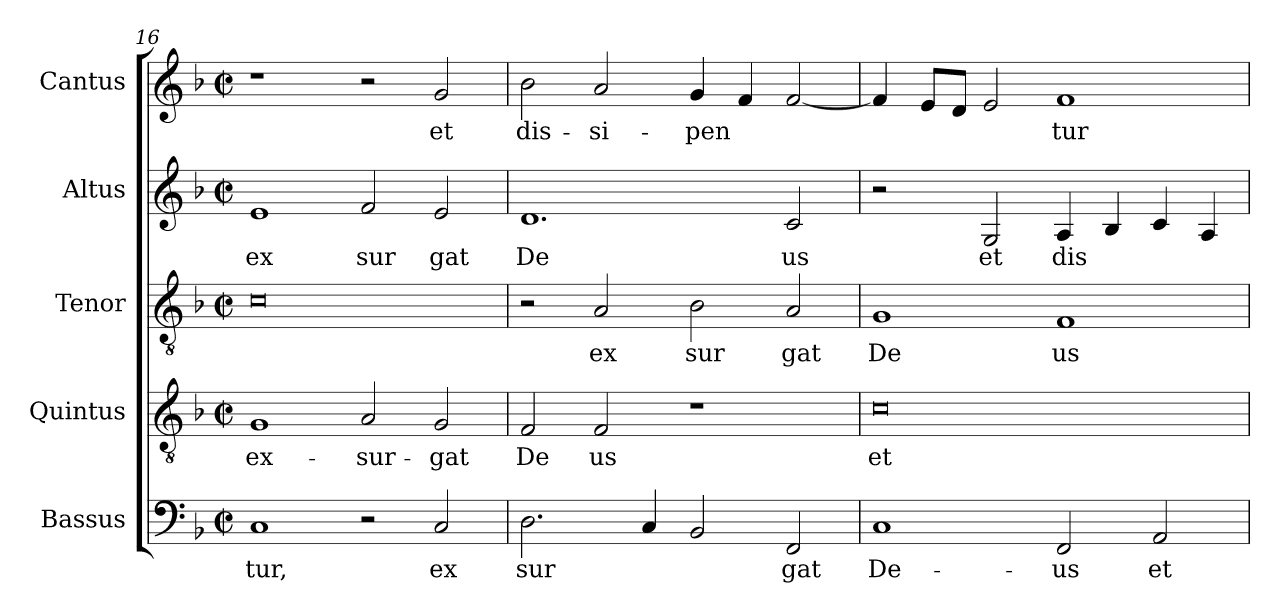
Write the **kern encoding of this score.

**kern	**text	**kern	**text	**kern	**text	**kern	**text	**kern	**text
*part5	*part5	*part4	*part4	*part3	*part3	*part2	*part2	*part1	*part1
*staff5	*staff5	*staff4	*staff4	*staff3	*staff3	*staff2	*staff2	*staff1	*staff1
*I"Bassus	*	*I"Quintus	*	*I"Tenor	*	*I"Altus	*	*I"Cantus	*
*I'Bassus	*	*I'Quintus	*	*I'Tenor	*	*I'Altus	*	*I'Cantus	*
*clefF4	*	*clefGv2	*	*clefGv2	*	*clefG2	*	*clefG2	*
*k[b-]	*	*k[b-]	*	*k[b-]	*	*k[b-]	*	*k[b-]	*
*F:	*	*F:	*	*F:	*	*F:	*	*F:	*
*M2/2	*	*M2/2	*	*M2/2	*	*M2/2	*	*M2/2	*
*met(c|)	*	*met(c|)	*	*met(c|)	*	*met(c|)	*	*met(c|)	*
=16	=16	=16	=16	=16	=16	=16	=16	=16	=16
!	!LO:LY:b:cj	!	!LO:LY:b:cj	!	!LO:LY:b:cj	!	!LO:LY:b:cj	!	!
1C	tur,	1G	ex-	0c	.	1e	ex	1r	.
!	!	!	!LO:LY:b:cj	!	!	!	!LO:LY:b:cj	!	!
2r	.	2A/	-sur-	.	.	2f/	sur	2r	.
!	!LO:LY:b:cj	!	!LO:LY:b:cj	!	!	!	!LO:LY:b:cj	!	!LO:LY:b:cj
2C/	ex	2G/	-gat	.	.	2e/	gat	2g/	et
!!LO:PB:g=z
=17	=17	=17	=17	=17	=17	=17	=17	=17	=17
!	!LO:LY:b:cj	!	!LO:LY:b:cj	!	!	!	!LO:LY:b:cj	!	!LO:LY:b:cj
2.D\	sur-	2F/	De	2r	.	1.d	De	2b-\	dis-
!	!	!	!LO:LY:b:cj	!	!LO:LY:b:cj	!	!	!	!LO:LY:b:cj
.	.	2F/	us	2A/	ex	.	.	2a/	-si-
!	!LO:LY:b:cj	!	!	!	!	!	!	!	!
4C/	--	.	.	.	.	.	.	.	.
!	!LO:LY:b:cj	!	!	!	!LO:LY:b:cj	!	!	!	!LO:LY:b:cj
2BB-/	--	1r	.	2B-\	sur	.	.	4g/	-pen-
!	!	!	!	!	!	!	!	!	!LO:LY:b:cj
.	.	.	.	.	.	.	.	4f/	--
!	!LO:LY:b:cj	!	!	!	!LO:LY:b:cj	!	!LO:LY:b:cj	!	!LO:LY:b:cj
2FF/	-gat	.	.	2A/	gat	2c/	us	[<2f/	--
=18	=18	=18	=18	=18	=18	=18	=18	=18	=18
!	!LO:LY:b:cj	!	!LO:LY:b:cj	!	!LO:LY:b:cj	!	!	!	!LO:LY:b:cj
1C	De-	0c	et	1G	De	2r	.	4f/]	--
!	!	!	!	!	!	!	!	!	!LO:LY:b:cj
.	.	.	.	.	.	.	.	8e/L	--
!	!	!	!	!	!	!	!	!	!LO:LY:b:cj
.	.	.	.	.	.	.	.	8d/J	--
!	!	!	!	!	!	!	!LO:LY:b:cj	!	!LO:LY:b:cj
.	.	.	.	.	.	2G/	et	2e/	--
!	!LO:LY:b:cj	!	!	!	!LO:LY:b:cj	!	!LO:LY:b:cj	!	!LO:LY:b:cj
2FF/	-us	.	.	1F	us	4A/	dis	1f	-tur
!	!	!	!	!	!	!	!LO:LY:b:cj	!	!
.	.	.	.	.	.	4B-/	.	.	.
!	!LO:LY:b:cj	!	!	!	!	!	!LO:LY:b:cj	!	!
2AA/	et	.	.	.	.	4c/	.	.	.
!	!	!	!	!	!	!	!LO:LY:b:cj	!	!
.	.	.	.	.	.	4A/	.	.	.
=	=	=	=	=	=	=	=	=	=
*-	*-	*-	*-	*-	*-	*-	*-	*-	*-
